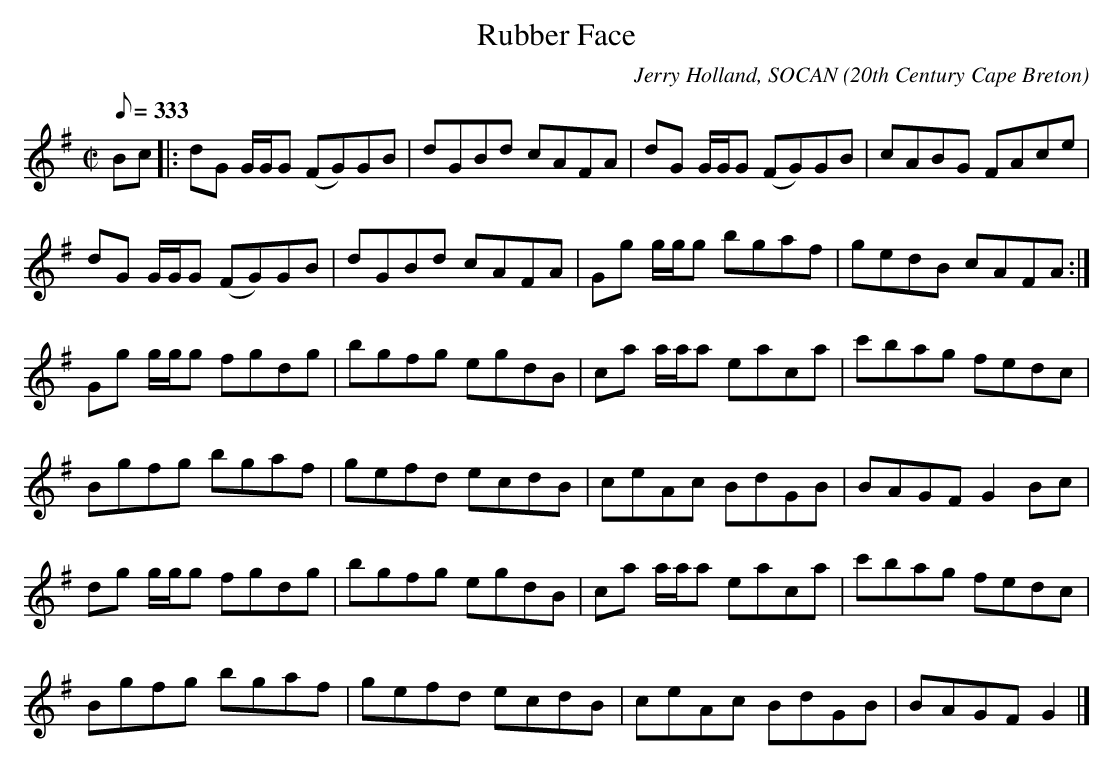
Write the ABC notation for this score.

X:1
T:Rubber Face
C:Jerry Holland, SOCAN
O:20th Century Cape Breton
L:1/8
Q:333
M:C|
K:G
Bc|:dG G/G/G (FG)GB|dGBd cAFA|dG G/G/G (FG)GB|cABG FAce|!
dG G/G/G (FG)GB|dGBd cAFA|Gg g/g/g bgaf|gedB cAFA:|!
Gg g/g/g fgdg|bgfg egdB|ca a/a/a eaca|c'bag fedc|!
Bgfg bgaf|gefd ecdB|ceAc BdGB|BAGF G2 Bc|!
dg g/g/g fgdg|bgfg egdB|ca a/a/a eaca|c'bag fedc|!
Bgfg bgaf|gefd ecdB|ceAc BdGB|BAGF G2|]!
